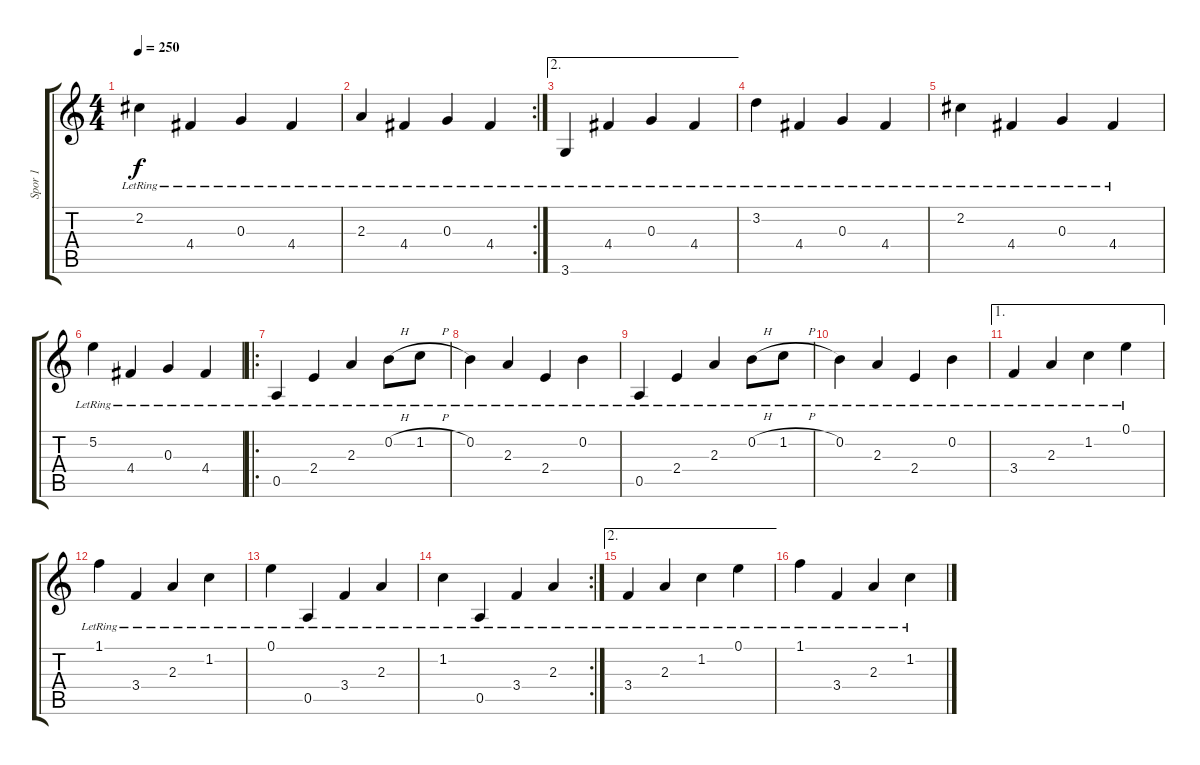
\track ("Spor 1" "Spor 1") {instrument acousticguitarsteel}
\staff {score tabs}
\tuning (E4 B3 G3 D3 A2 E2) {hide}
\ts (4 4)
\tempo 250
\clef g2
\ks c
2.2{lr}.4{dy f} 4.4{lr}.4 0.3{lr}.4 4.4{lr}.4 |
\rc 2
2.3{lr}.4 4.4{lr}.4 0.3{lr}.4 4.4{lr}.4 |
\ae 2
3.6{lr}.4 4.4{lr}.4 0.3{lr}.4 4.4{lr}.4 |
3.2{lr}.4 4.4{lr}.4 0.3{lr}.4 4.4{lr}.4 |
2.2{lr}.4 4.4{lr}.4 0.3{lr}.4 4.4{lr}.4 |
5.2{lr}.4 4.4{lr}.4 0.3{lr}.4 4.4{lr}.4 |
\ro
0.5{lr}.4 2.4{lr}.4 2.3{lr}.4 0.2{h lr}.8 1.2{h lr}.8 |
0.2{lr}.4 2.3{lr}.4 2.4{lr}.4 0.2{lr}.4 |
0.5{lr}.4 2.4{lr}.4 2.3{lr}.4 0.2{h lr}.8 1.2{h lr}.8 |
0.2{lr}.4 2.3{lr}.4 2.4{lr}.4 0.2{lr}.4 |
\ae 1
3.4{lr}.4 2.3{lr}.4 1.2{lr}.4 0.1{lr}.4 |
1.1{lr}.4 3.4{lr}.4 2.3{lr}.4 1.2{lr}.4 |
0.1{lr}.4 0.5{lr}.4 3.4{lr}.4 2.3{lr}.4 |
\rc 2
1.2{lr}.4 0.5{lr}.4 3.4{lr}.4 2.3{lr}.4 |
\ae 2
3.4{lr}.4 2.3{lr}.4 1.2{lr}.4 0.1{lr}.4 |
1.1{lr}.4 3.4{lr}.4 2.3{lr}.4 1.2{lr}.4
